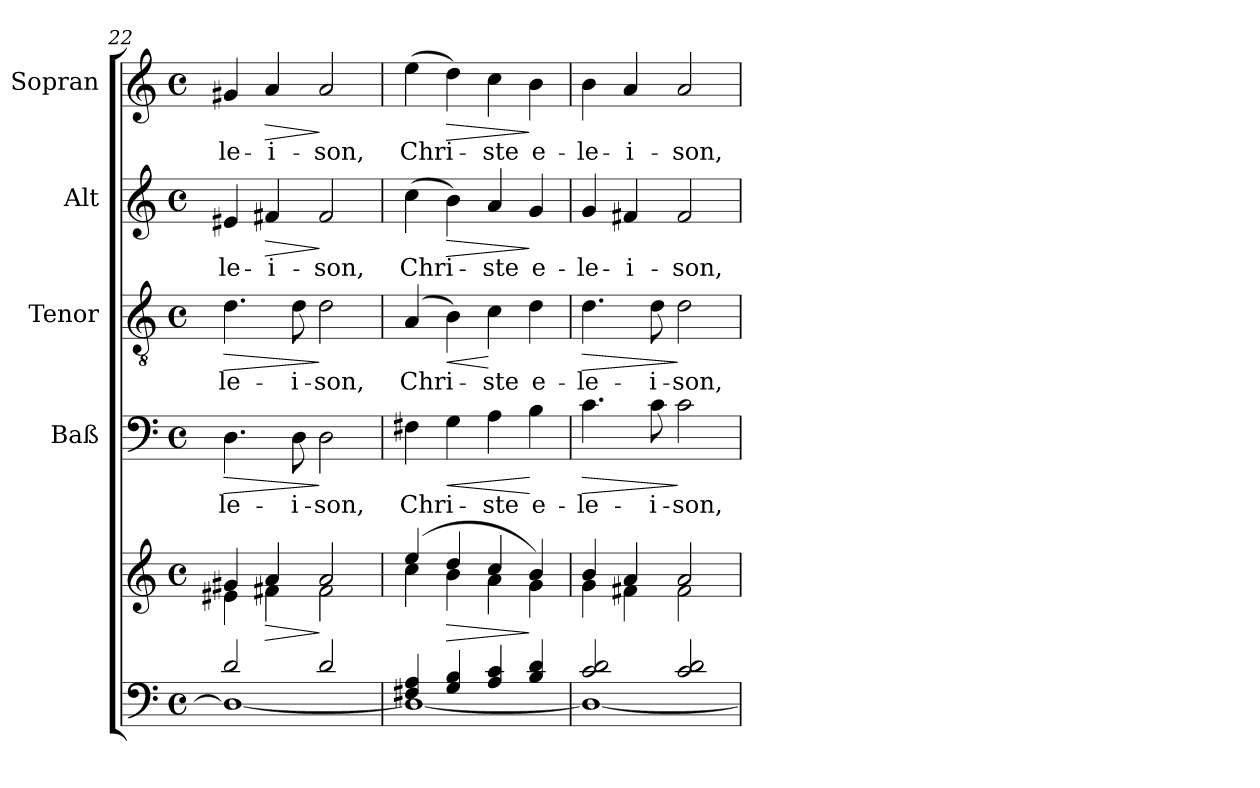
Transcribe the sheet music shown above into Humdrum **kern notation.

**kern	**kern	**dynam	**kern	**text	**dynam	**kern	**text	**dynam	**kern	**text	**dynam	**kern	**text	**dynam
*part5	*part5	*part5	*part4	*part4	*part4	*part3	*part3	*part3	*part2	*part2	*part2	*part1	*part1	*part1
*staff6	*staff5	*staff5/6	*staff4	*staff4	*staff4	*staff3	*staff3	*staff3	*staff2	*staff2	*staff2	*staff1	*staff1	*staff1
*	*	*	*I"Baß	*	*	*I"Tenor	*	*	*I"Alt	*	*	*I"Sopran	*	*
*	*	*	*I'Baß	*	*	*I'Ten	*	*	*I'Alt	*	*	*I'Sop	*	*
!!LO:LB:g=z
*clefF4	*clefG2	*	*clefF4	*	*	*clefGv2	*	*	*clefG2	*	*	*clefG2	*	*
*k[]	*k[]	*	*k[]	*	*	*k[]	*	*	*k[]	*	*	*k[]	*	*
*C:	*C:	*	*C:	*	*	*C:	*	*	*C:	*	*	*C:	*	*
*M4/4	*M4/4	*	*M4/4	*	*	*M4/4	*	*	*M4/4	*	*	*M4/4	*	*
*met(c)	*met(c)	*	*met(c)	*	*	*met(c)	*	*	*met(c)	*	*	*met(c)	*	*
=22	=22	=22	=22	=22	=22	=22	=22	=22	=22	=22	=22	=22	=22	=22
*^	*^	*	*	*	*	*	*	*	*	*	*	*	*	*
!	!	!	!	!	!	!LO:LY:b	!LO:HP:b	!	!LO:LY:b	!LO:HP:b	!	!LO:LY:b	!	!	!LO:LY:b	!
2d/	1D_	4g#X/	4e#X\	.	4.D\	-le-	>	4.d\	-le-	>	4e#X/	-le-	.	4g#X/	-le-	.
!	!	!	!	!LO:HP:b	!	!	!	!	!	!	!	!LO:LY:b	!LO:HP:b	!	!LO:LY:b	!LO:HP:b
.	.	4a/	4f#X\	>	.	.	.	.	.	.	4f#X/	-i-	>	4a/	-i-	>
!	!	!	!	!	!	!LO:LY:b	!	!	!LO:LY:b	!	!	!	!	!	!	!
.	.	.	.	.	8D\	-i-	.	8d\	-i-	.	.	.	.	.	.	.
!	!	!	!	!	!	!LO:LY:b	!	!	!LO:LY:b	!	!	!LO:LY:b	!	!	!LO:LY:b	!
2d/	.	2a/	2f#\	]	2D\	-son,	]	2d\	-son,	]	2f#/	-son,	]	2a/	-son,	]
=23	=23	=23	=23	=23	=23	=23	=23	=23	=23	=23	=23	=23	=23	=23	=23	=23
!	!	!	!	!	!	!LO:LY:b	!	!	!LO:LY:b	!	!	!LO:LY:b	!	!	!LO:LY:b	!
4F#X/ 4A/	1D_	(4ee/	4cc\	.	4F#X\	Chri-	.	(4A/	Chri-	.	(>4cc\	Chri-	.	(>4ee\	Chri-	.
!	!	!	!	!LO:HP:b	!	!	!LO:HP:b	!	!	!LO:HP:b	!	!	!LO:HP:b	!	!	!LO:HP:b
4G/ 4B/	.	4dd/	4b\	>	4G\	.	<	4B\)	.	<	4b\)	.	>	4dd\)	.	>
!	!	!	!	!	!	!LO:LY:b	!	!	!LO:LY:b	!	!	!LO:LY:b	!	!	!LO:LY:b	!
4A/ 4c/	.	4cc/	4a\	.	4A\	-ste	.	4c\	-ste	[	4a/	-ste	.	4cc\	-ste	.
!	!	!	!	!	!	!LO:LY:b	!	!	!LO:LY:b	!	!	!LO:LY:b	!	!	!LO:LY:b	!
4B/ 4d/	.	4b/)	4g\	]	4B\	e-	[	4d\	e-	.	4g/	e-	]	4b\	e-	]
=24	=24	=24	=24	=24	=24	=24	=24	=24	=24	=24	=24	=24	=24	=24	=24	=24
!	!	!	!	!	!	!LO:LY:b	!LO:HP:b	!	!LO:LY:b	!LO:HP:b	!	!LO:LY:b	!	!	!LO:LY:b	!
2c/ 2d/	1D_	4b/	4g\	.	4.c\	-le-	>	4.d\	-le-	>	4g/	-le-	.	4b\	-le-	.
!	!	!	!	!	!	!	!	!	!	!	!	!LO:LY:b	!	!	!LO:LY:b	!
.	.	4a/	4f#X\	.	.	.	.	.	.	.	4f#X/	-i-	.	4a/	-i-	.
!	!	!	!	!	!	!LO:LY:b	!	!	!LO:LY:b	!	!	!	!	!	!	!
.	.	.	.	.	8c\	-i-	.	8d\	-i-	.	.	.	.	.	.	.
!	!	!	!	!	!	!LO:LY:b	!	!	!LO:LY:b	!	!	!LO:LY:b	!	!	!LO:LY:b	!
2c/ 2d/	.	2a/	2f#\	.	2c\	-son,	]	2d\	-son,	]	2f#/	-son,	.	2a/	-son,	.
*v	*v	*	*	*	*	*	*	*	*	*	*	*	*	*	*	*
*	*v	*v	*	*	*	*	*	*	*	*	*	*	*	*	*
=	=	=	=	=	=	=	=	=	=	=	=	=	=	=
*-	*-	*-	*-	*-	*-	*-	*-	*-	*-	*-	*-	*-	*-	*-
